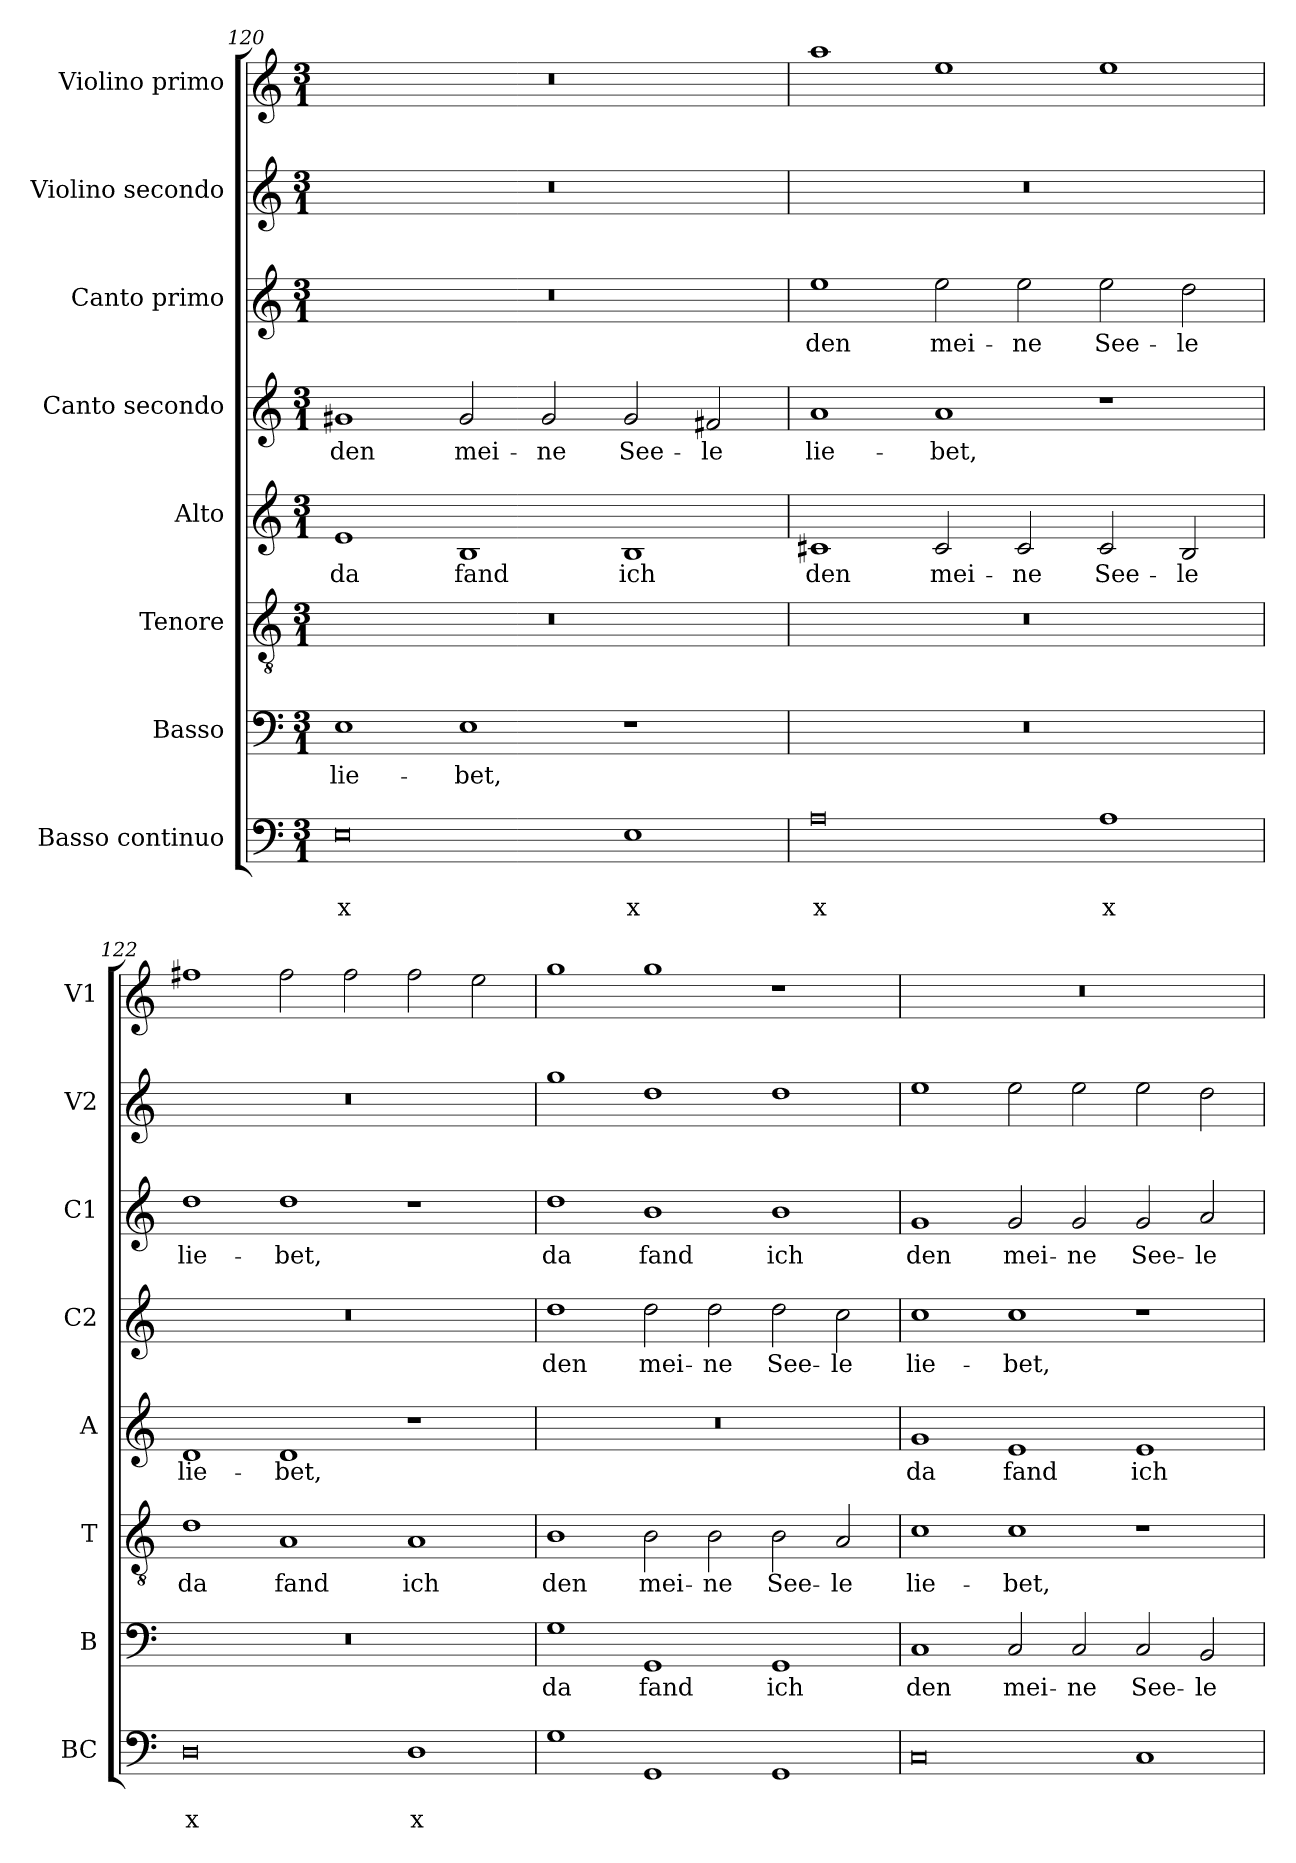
**kern	**text	**text	**kern	**text	**kern	**text	**kern	**text	**kern	**text	**kern	**text	**kern	**kern
*part8	*part8	*part8	*part7	*part7	*part6	*part6	*part5	*part5	*part4	*part4	*part3	*part3	*part2	*part1
*staff8	*staff8	*staff8	*staff7	*staff7	*staff6	*staff6	*staff5	*staff5	*staff4	*staff4	*staff3	*staff3	*staff2	*staff1
*I"Basso continuo	*	*	*I"Basso	*	*I"Tenore	*	*I"Alto	*	*I"Canto secondo	*	*I"Canto primo	*	*I"Violino secondo	*I"Violino primo
*I'BC	*	*	*I'B	*	*I'T	*	*I'A	*	*I'C2	*	*I'C1	*	*I'V2	*I'V1
*clefF4	*	*	*clefF4	*	*clefGv2	*	*clefG2	*	*clefG2	*	*clefG2	*	*clefG2	*clefG2
*k[]	*	*	*k[]	*	*k[]	*	*k[]	*	*k[]	*	*k[]	*	*k[]	*k[]
*C:	*	*	*C:	*	*C:	*	*C:	*	*C:	*	*C:	*	*C:	*C:
*M3/1	*	*	*M3/1	*	*M3/1	*	*M3/1	*	*M3/1	*	*M3/1	*	*M3/1	*M3/1
=120	=120	=120	=120	=120	=120	=120	=120	=120	=120	=120	=120	=120	=120	=120
!	!	!LO:LY:b	!	!LO:LY:b	!	!	!	!LO:LY:b	!	!LO:LY:b	!	!	!	!
0E	.	x	1E	lie-	0.r	.	1e	da	1g#X	den	0.r	.	0.r	0.r
!	!	!	!	!LO:LY:b	!	!	!	!LO:LY:b	!	!LO:LY:b	!	!	!	!
.	.	.	1E	-bet,	.	.	1B	fand	2g#/	mei-	.	.	.	.
!	!	!	!	!	!	!	!	!	!	!LO:LY:b	!	!	!	!
.	.	.	.	.	.	.	.	.	2g#/	-ne	.	.	.	.
!	!	!LO:LY:b	!	!	!	!	!	!LO:LY:b	!	!LO:LY:b	!	!	!	!
1E	.	x	1r	.	.	.	1B	ich	2g#/	See-	.	.	.	.
!	!	!	!	!	!	!	!	!	!	!LO:LY:b	!	!	!	!
.	.	.	.	.	.	.	.	.	2f#X/	-le	.	.	.	.
=121	=121	=121	=121	=121	=121	=121	=121	=121	=121	=121	=121	=121	=121	=121
!	!	!LO:LY:b	!	!	!	!	!	!LO:LY:b	!	!LO:LY:b	!	!LO:LY:b	!	!
0A	.	x	0.r	.	0.r	.	1c#X	den	1a	lie-	1ee	den	0.r	1aa
!	!	!	!	!	!	!	!	!LO:LY:b	!	!LO:LY:b	!	!LO:LY:b	!	!
.	.	.	.	.	.	.	2c#/	mei-	1a	-bet,	2ee\	mei-	.	1ee
!	!	!	!	!	!	!	!	!LO:LY:b	!	!	!	!LO:LY:b	!	!
.	.	.	.	.	.	.	2c#/	-ne	.	.	2ee\	-ne	.	.
!	!	!LO:LY:b	!	!	!	!	!	!LO:LY:b	!	!	!	!LO:LY:b	!	!
1A	.	x	.	.	.	.	2c#/	See-	1r	.	2ee\	See-	.	1ee
!	!	!	!	!	!	!	!	!LO:LY:b	!	!	!	!LO:LY:b	!	!
.	.	.	.	.	.	.	2B/	-le	.	.	2dd\	-le	.	.
=122	=122	=122	=122	=122	=122	=122	=122	=122	=122	=122	=122	=122	=122	=122
!	!	!LO:LY:b	!	!	!	!LO:LY:b	!	!LO:LY:b	!	!	!	!LO:LY:b	!	!
0D	.	x	0.r	.	1d	da	1d	lie-	0.r	.	1dd	lie-	0.r	1ff#X
!	!	!	!	!	!	!LO:LY:b	!	!LO:LY:b	!	!	!	!LO:LY:b	!	!
.	.	.	.	.	1A	fand	1d	-bet,	.	.	1dd	-bet,	.	2ff#\
.	.	.	.	.	.	.	.	.	.	.	.	.	.	2ff#\
!	!	!LO:LY:b	!	!	!	!LO:LY:b	!	!	!	!	!	!	!	!
1D	.	x	.	.	1A	ich	1r	.	.	.	1r	.	.	2ff#\
.	.	.	.	.	.	.	.	.	.	.	.	.	.	2ee\
!!LO:LB:g=z
=123	=123	=123	=123	=123	=123	=123	=123	=123	=123	=123	=123	=123	=123	=123
!	!	!	!	!LO:LY:b	!	!LO:LY:b	!	!	!	!LO:LY:b	!	!LO:LY:b	!	!
1G	.	.	1G	da	1B	den	0.r	.	1dd	den	1dd	da	1gg	1gg
!	!	!	!	!LO:LY:b	!	!LO:LY:b	!	!	!	!LO:LY:b	!	!LO:LY:b	!	!
1GG	.	.	1GG	fand	2B\	mei-	.	.	2dd\	mei-	1b	fand	1dd	1gg
!	!	!	!	!	!	!LO:LY:b	!	!	!	!LO:LY:b	!	!	!	!
.	.	.	.	.	2B\	-ne	.	.	2dd\	-ne	.	.	.	.
!	!	!	!	!LO:LY:b	!	!LO:LY:b	!	!	!	!LO:LY:b	!	!LO:LY:b	!	!
1GG	.	.	1GG	ich	2B\	See-	.	.	2dd\	See-	1b	ich	1dd	1r
!	!	!	!	!	!	!LO:LY:b	!	!	!	!LO:LY:b	!	!	!	!
.	.	.	.	.	2A/	-le	.	.	2cc\	-le	.	.	.	.
=124	=124	=124	=124	=124	=124	=124	=124	=124	=124	=124	=124	=124	=124	=124
!	!	!	!	!LO:LY:b	!	!LO:LY:b	!	!LO:LY:b	!	!LO:LY:b	!	!LO:LY:b	!	!
0C	.	.	1C	den	1c	lie-	1g	da	1cc	lie-	1g	den	1ee	0.r
!	!	!	!	!LO:LY:b	!	!LO:LY:b	!	!LO:LY:b	!	!LO:LY:b	!	!LO:LY:b	!	!
.	.	.	2C/	mei-	1c	-bet,	1e	fand	1cc	-bet,	2g/	mei-	2ee\	.
!	!	!	!	!LO:LY:b	!	!	!	!	!	!	!	!LO:LY:b	!	!
.	.	.	2C/	-ne	.	.	.	.	.	.	2g/	-ne	2ee\	.
!	!	!	!	!LO:LY:b	!	!	!	!LO:LY:b	!	!	!	!LO:LY:b	!	!
1C	.	.	2C/	See-	1r	.	1e	ich	1r	.	2g/	See-	2ee\	.
!	!	!	!	!LO:LY:b	!	!	!	!	!	!	!	!LO:LY:b	!	!
.	.	.	2BB/	-le	.	.	.	.	.	.	2a/	-le	2dd\	.
=	=	=	=	=	=	=	=	=	=	=	=	=	=	=
*-	*-	*-	*-	*-	*-	*-	*-	*-	*-	*-	*-	*-	*-	*-
